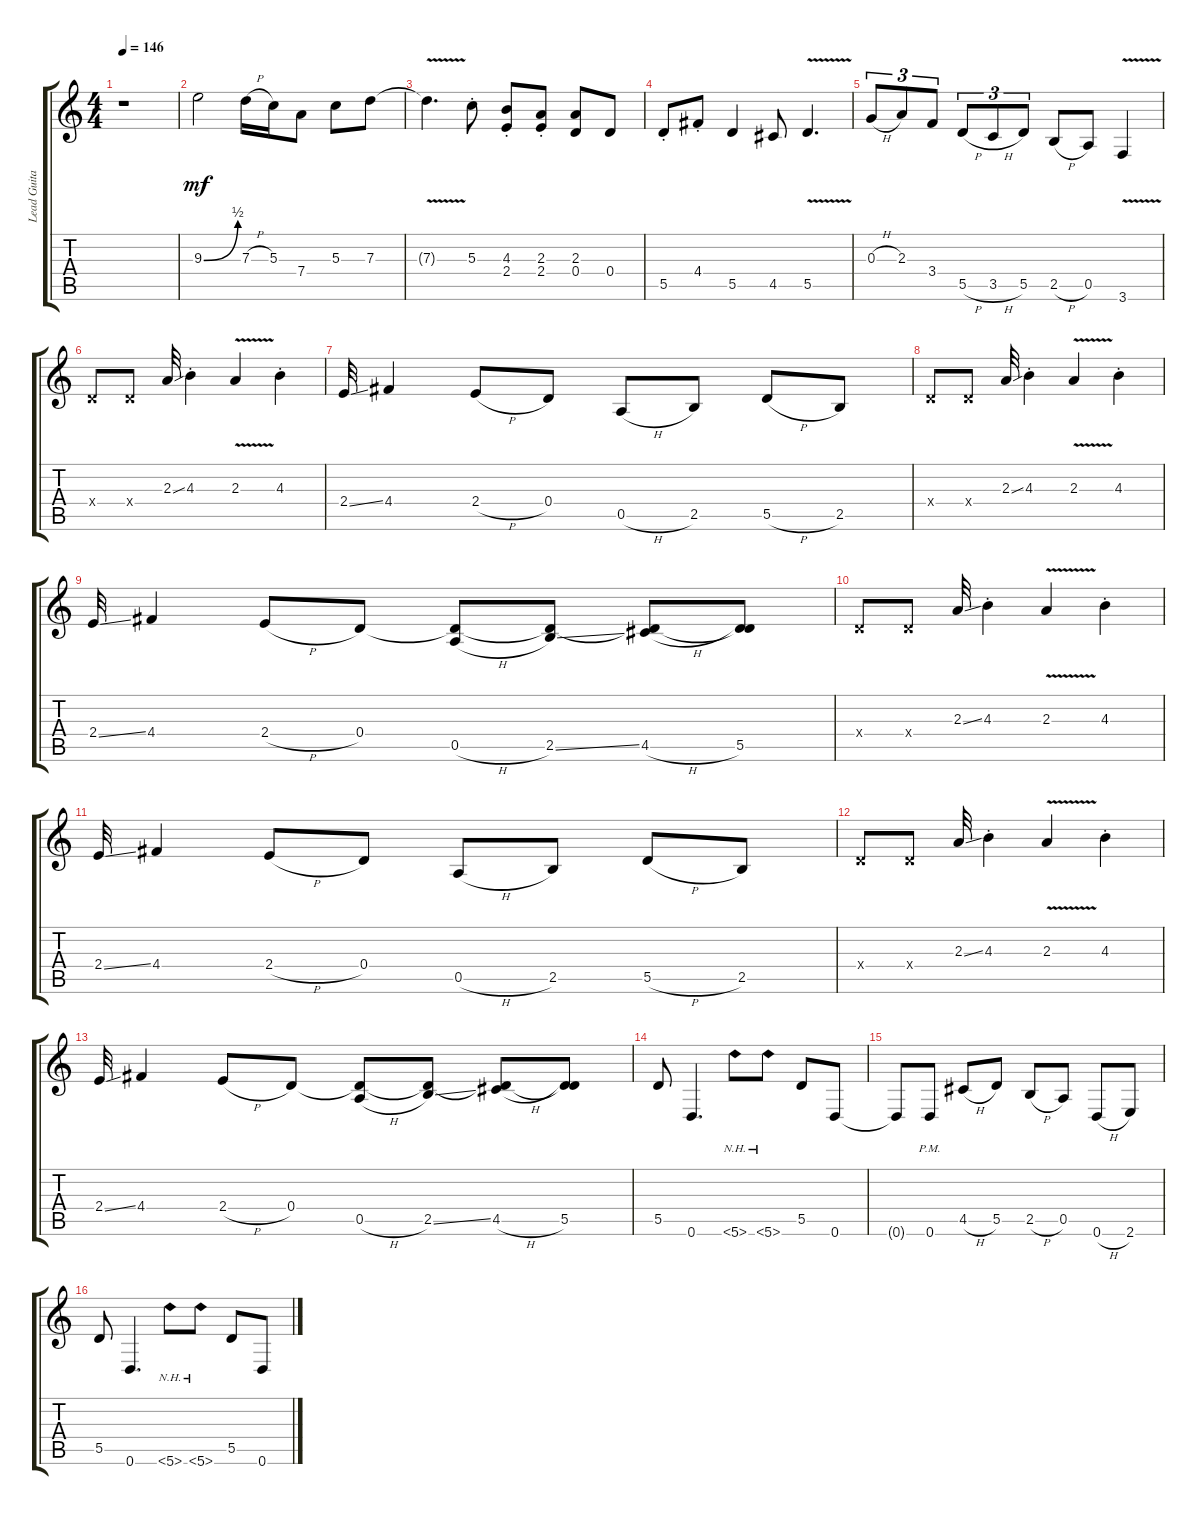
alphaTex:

\track ("Lead Guitar" "Lead Guita") {instrument distortionguitar}
\staff {score tabs}
\tuning (D4 A3 G3 D3 A2 D2) {hide}
\ts (4 4)
\tempo 146
\clef g2
\ks c
r.1{dy mf} |
9.3{be (custom 0 0 0 0 60 2 60 2)}.2 7.3{h}.16 5.3.16 7.4.8 5.3.8 7.3.8 |
7.3{v t}.4{d} 5.3{st}.8 (4.3{st} 2.4{st}).8 (2.3{st} 2.4{st}).8 (2.3 0.4).8 0.4.8 |
5.5{st}.8 4.4{st}.8 5.5.4 4.5.8 5.5{v}.4{d} |
0.3{h}.8{tu (3 2)} 2.3.8{tu (3 2)} 3.4.8{tu (3 2)} 5.5{h}.8{tu (3 2)} 3.5{h}.8{tu (3 2)} 5.5.8{tu (3 2)} 2.5{h}.8 0.5.8 3.6{v}.4 |
0.4{x}.8 0.4{x}.8 2.3{ss}.32 4.3{st}.4 2.3{v}.4 4.3{st}.4 |
2.4{ss}.32 4.4.4 2.4{h}.8 0.4.8 0.5{h}.8 2.5.8 5.5{h}.8 2.5.8 |
0.4{x}.8 0.4{x}.8 2.3{ss}.32 4.3{st}.4 2.3{v}.4 4.3{st}.4 |
2.4{ss}.32 4.4.4 2.4{h}.8 0.4.8 (0.4{t} 0.5{h}).8 (0.4{t} 2.5{ss}).8 (0.4{t} 4.5{h}).8 (0.4{t} 5.5).8 |
0.4{x}.8 0.4{x}.8 2.3{ss}.32 4.3{st}.4 2.3{v}.4 4.3{st}.4 |
2.4{ss}.32 4.4.4 2.4{h}.8 0.4.8 0.5{h}.8 2.5.8 5.5{h}.8 2.5.8 |
0.4{x}.8 0.4{x}.8 2.3{ss}.32 4.3{st}.4 2.3{v}.4 4.3{st}.4 |
2.4{ss}.32 4.4.4 2.4{h}.8 0.4.8 (0.4{t} 0.5{h}).8 (0.4{t} 2.5{ss}).8 (0.4{t} 4.5{h}).8 (0.4{t} 5.5).8 |
5.5.8 0.6.4{d} 5.6{nh}.8 5.6{nh}.8 5.5.8 0.6.8 |
0.6{t}.8 0.6{pm}.8 4.5{h}.8 5.5.8 2.5{h}.8 0.5.8 0.6{h}.8 2.6.8 |
5.5.8 0.6.4{d} 5.6{nh}.8 5.6{nh}.8 5.5.8 0.6.8
